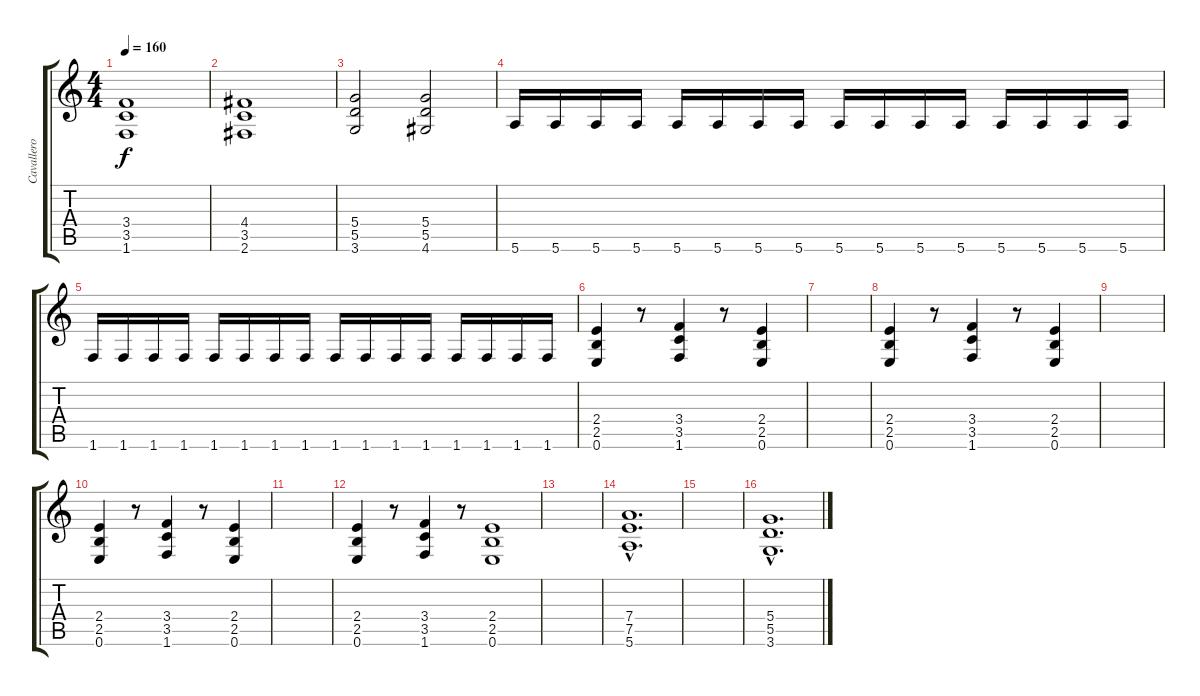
\track ("Cavallero" "Cavallero") {instrument distortionguitar}
\staff {score tabs}
\tuning (E4 B3 G3 D3 A2 E2) {hide}
\ts (4 4)
\tempo 160
\clef g2
\ks c
(3.4 3.5 1.6).1{dy f} |
(4.4 3.5 2.6).1 |
(5.4 5.5 3.6).2 (5.4 5.5 4.6).2 |
5.6.16 5.6.16 5.6.16 5.6.16 5.6.16 5.6.16 5.6.16 5.6.16 5.6.16 5.6.16 5.6.16 5.6.16 5.6.16 5.6.16 5.6.16 5.6.16 |
1.6.16 1.6.16 1.6.16 1.6.16 1.6.16 1.6.16 1.6.16 1.6.16 1.6.16 1.6.16 1.6.16 1.6.16 1.6.16 1.6.16 1.6.16 1.6.16 |
(2.4 2.5 0.6).4 r.8 (3.4 3.5 1.6).4 r.8 (2.4 2.5 0.6).4 |
|
(2.4 2.5 0.6).4 r.8 (3.4 3.5 1.6).4 r.8 (2.4 2.5 0.6).4 |
|
(2.4 2.5 0.6).4 r.8 (3.4 3.5 1.6).4 r.8 (2.4 2.5 0.6).4 |
|
(2.4 2.5 0.6).4 r.8 (3.4 3.5 1.6).4 r.8 (2.4 2.5 0.6).1 |
|
(7.4{hac} 7.5{hac} 5.6{hac}).1{d} |
|
(5.4{hac} 5.5{hac} 3.6{hac}).1{d}
